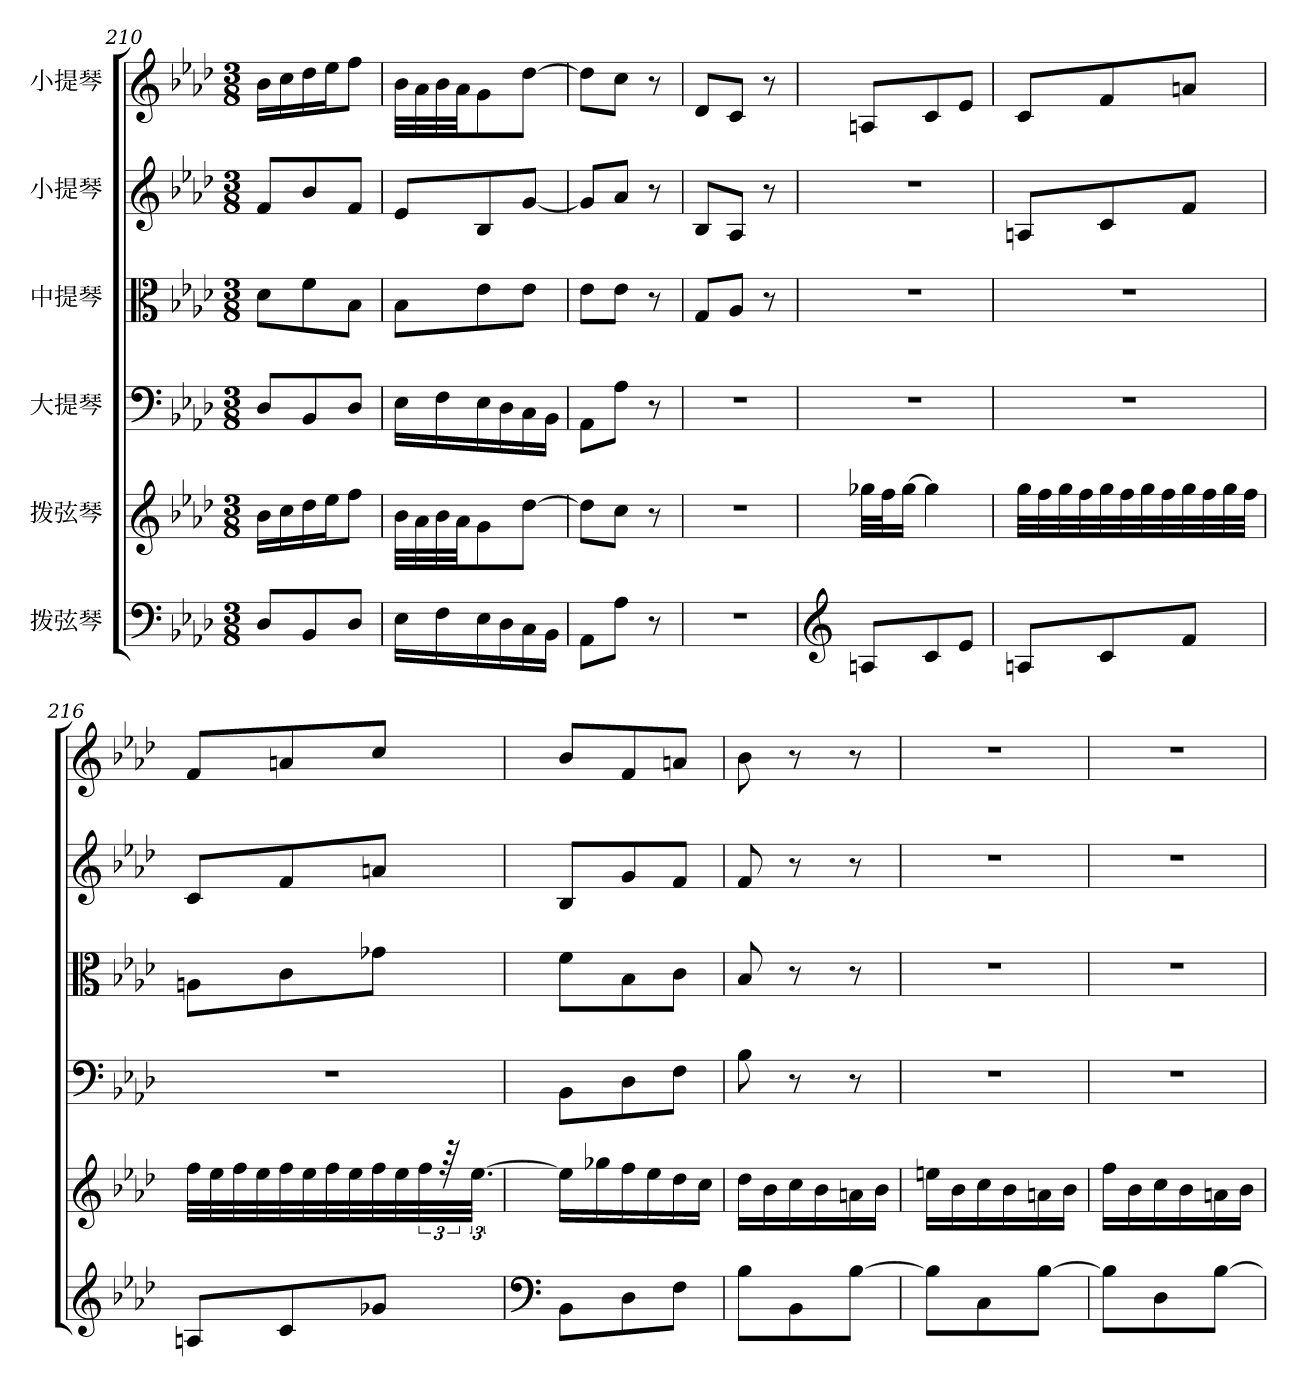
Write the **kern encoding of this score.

**kern	**kern	**kern	**kern	**kern	**kern
*part6	*part5	*part4	*part3	*part2	*part1
*staff6	*staff5	*staff4	*staff3	*staff2	*staff1
*I"拨弦琴	*I"拨弦琴	*I"大提琴	*I"中提琴	*I"小提琴	*I"小提琴
*clefF4	*clefG2	*clefF4	*clefC3	*clefG2	*clefG2
*k[b-e-a-d-]	*k[b-e-a-d-]	*k[b-e-a-d-]	*k[b-e-a-d-]	*k[b-e-a-d-]	*k[b-e-a-d-]
*M3/8	*M3/8	*M3/8	*M3/8	*M3/8	*M3/8
=210	=210	=210	=210	=210	=210
8D-/L	16b-\LL	8D-/L	8d-\L	8f/L	16b-\LL
.	16cc\	.	.	.	16cc\
8BB-/	16dd-\	8BB-/	8f\	8b-/	16dd-\
.	16ee-\J	.	.	.	16ee-\J
8D-/J	8ff\J	8D-/J	8B-\J	8f/J	8ff\J
=211	=211	=211	=211	=211	=211
16E-\LL	32b-\LLL	16E-\LL	8B-\L	8e-/L	32b-\LLL
.	32a-\	.	.	.	32a-\
16F\	32b-\	16F\	.	.	32b-\
.	32a-\JJ	.	.	.	32a-\JJ
16E-\	8g\	16E-\	8e-\	8B-/	8g\
16D-\	.	16D-\	.	.	.
16C\	[8dd-\J	16C\	8e-\J	[8g/J	[8dd-\J
16BB-\JJ	.	16BB-\JJ	.	.	.
=212	=212	=212	=212	=212	=212
8AA-\L	8dd-\L]	8AA-\L	8e-\L	8g/L]	8dd-\L]
8A-\J	8cc\J	8A-\J	8e-\J	8a-/J	8cc\J
8r	8r	8r	8r	8r	8r
=213	=213	=213	=213	=213	=213
4.r	4.r	4.r	8G/L	8B-/L	8d-/L
.	.	.	8A-/J	8A-/J	8c/J
.	.	.	8r	8r	8r
=214	=214	=214	=214	=214	=214
*clefG2	*	*	*	*	*
8An/L	32gg-X\LLL	4.r	4.r	4.r	8An/L
.	32ff\J	.	.	.	.
.	[16gg-\JJ	.	.	.	.
8c/	4gg-\]	.	.	.	8c/
8e-/J	.	.	.	.	8e-/J
!!LO:PB:g=z
=215	=215	=215	=215	=215	=215
8An/L	32gg\LLL	4.r	4.r	8An/L	8c/L
.	32ff\	.	.	.	.
.	32gg\	.	.	.	.
.	32ff\	.	.	.	.
8c/	32gg\	.	.	8c/	8f/
.	32ff\	.	.	.	.
.	32gg\	.	.	.	.
.	32ff\	.	.	.	.
8f/J	32gg\	.	.	8f/J	8an/J
.	32ff\	.	.	.	.
.	32gg\	.	.	.	.
.	32ff\JJJ	.	.	.	.
=216	=216	=216	=216	=216	=216
8An/L	32ff\LLL	4.r	8An\L	8c/L	8f/L
.	32ee-\	.	.	.	.
.	32ff\	.	.	.	.
.	32ee-\	.	.	.	.
8c/	32ff\	.	8c\	8f/	8an/
.	32ee-\	.	.	.	.
.	32ff\	.	.	.	.
.	32ee-\	.	.	.	.
8g-X/J	32ff\	.	8g-X\J	8an/J	8cc/J
.	32ee-\	.	.	.	.
.	48ff\JJJ	.	.	.	.
.	96r	.	.	.	.
.	[48.ee-\	.	.	.	.
=217	=217	=217	=217	=217	=217
*clefF4	*	*	*	*	*
8BB-\L	16ee-\LL]	8BB-\L	8f\L	8B-/L	8b-/L
.	16gg-X\	.	.	.	.
8D-\	16ff\	8D-\	8B-\	8g/	8f/
.	16ee-\	.	.	.	.
8F\J	16dd-\	8F\J	8c\J	8f/J	8an/J
.	16cc\JJ	.	.	.	.
=218	=218	=218	=218	=218	=218
8B-\L	16dd-\LL	8B-\	8B-/	8f/	8b-\
.	16b-\	.	.	.	.
8BB-\	16cc\	8r	8r	8r	8r
.	16b-\	.	.	.	.
[8B-\J	16an\	8r	8r	8r	8r
.	16b-\JJ	.	.	.	.
!!LO:LB:g=z
=219	=219	=219	=219	=219	=219
8B-\L]	16een\LL	4.r	4.r	4.r	4.r
.	16b-\	.	.	.	.
8C\	16cc\	.	.	.	.
.	16b-\	.	.	.	.
[8B-\J	16an\	.	.	.	.
.	16b-\JJ	.	.	.	.
=220	=220	=220	=220	=220	=220
8B-\L]	16ff\LL	4.r	4.r	4.r	4.r
.	16b-\	.	.	.	.
8D-\	16cc\	.	.	.	.
.	16b-\	.	.	.	.
[8B-\J	16an\	.	.	.	.
.	16b-\JJ	.	.	.	.
=	=	=	=	=	=
*-	*-	*-	*-	*-	*-
